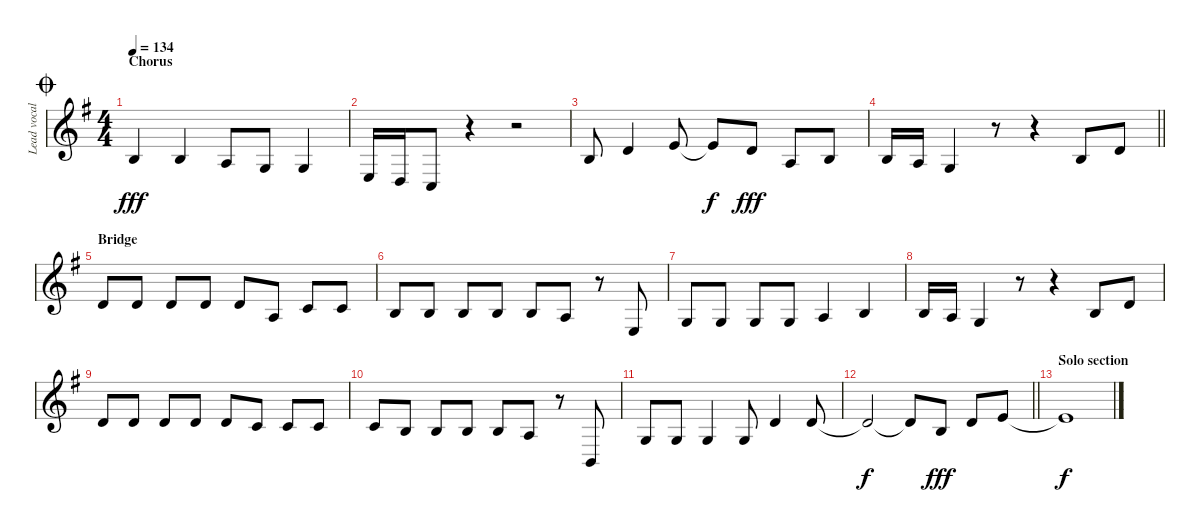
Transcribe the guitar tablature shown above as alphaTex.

\track ("Lead vocals" "Lead vocal") {instrument lead1square}
\staff {score}
\tuning (E4 B3 G3 D3 A2 E2) {hide}
\ts (4 4)
\section ("" "Chorus")
\jump coda
\tempo 134
\clef g2
\ks g
4.3.4{dy fff} 4.3.4 2.3.8 0.3.8 0.3.4 |
2.4.16 0.4.16 3.5.8 r.4 r.2 |
4.3.8 3.2.4 5.2.8 5.2{t}.8{dy f} 3.2.8{dy fff} 2.3.8 4.3.8 |
\barLineRight lightlight
4.3.16 2.3.16 0.3.4 r.8 r.4 0.2.8 3.2.8 |
\section ("" "Bridge")
3.2.8 3.2.8 3.2.8 3.2.8 3.2.8 2.3.8 1.2.8 1.2.8 |
0.2.8 0.2.8 0.2.8 0.2.8 0.2.8 2.3.8 r.8 2.4.8 |
0.3.8 0.3.8 0.3.8 0.3.8 2.3.4 4.3.4 |
4.3.16 2.3.16 0.3.4 r.8 r.4 4.3.8 3.2.8 |
3.2.8 3.2.8 3.2.8 3.2.8 3.2.8 1.2.8 1.2.8 1.2.8 |
1.2.8 0.2.8 0.2.8 0.2.8 0.2.8 2.3.8 r.8 2.5.8 |
0.3.8 0.3.8 0.3.4 0.3.8 3.2.4 3.2.8 |
\barLineRight lightlight
3.2{t}.2{dy f} 3.2{t}.8 0.2.8{dy fff} 3.2.8 5.2.8 |
\section ("" "Solo section")
5.2{t}.1{dy f}
